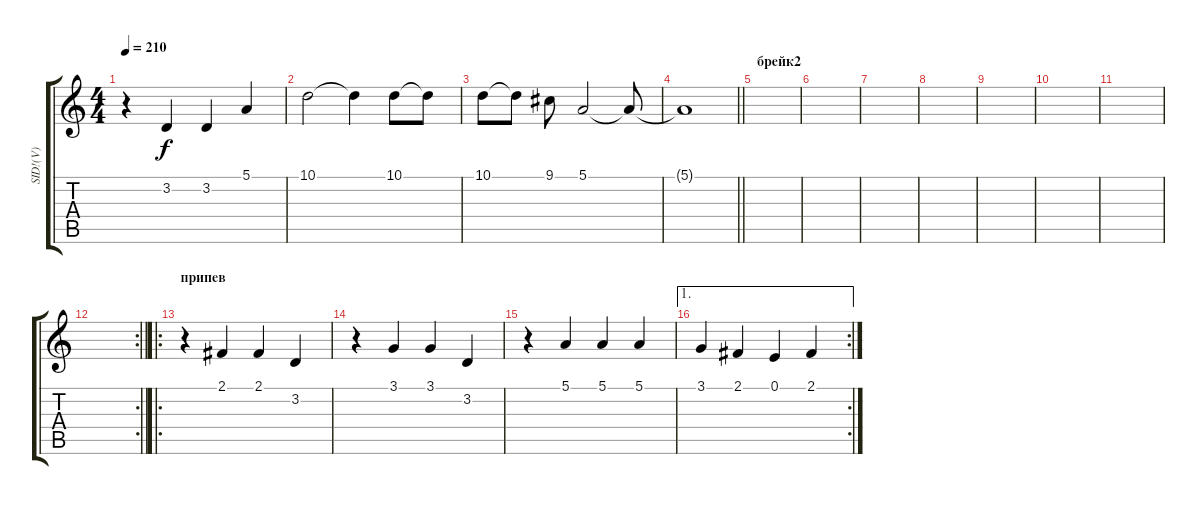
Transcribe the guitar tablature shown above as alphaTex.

\track ("SID!(V)" "SID!(V)") {instrument tuba}
\staff {score tabs}
\tuning (E4 B3 G3 D3 A2 E2) {hide}
\ts (4 4)
\tempo 210
\clef g2
\ks c
r.4{dy f} 3.2.4 3.2.4 5.1.4 |
10.1.2 10.1{t}.4 10.1.8 10.1{t}.8 |
10.1.8 10.1{t}.8 9.1.8 5.1.2 5.1{t}.8 |
\barLineRight lightlight
5.1{t}.1 |
\section ("" "брейк2")
|
|
|
|
|
|
|
\rc 2
\barLineRight lightlight
|
\ro
\section ("" "припев")
r.4 2.1.4 2.1.4 3.2.4 |
r.4 3.1.4 3.1.4 3.2.4 |
r.4 5.1.4 5.1.4 5.1.4 |
\ae 1
\rc 2
3.1.4 2.1.4 0.1.4 2.1.4
